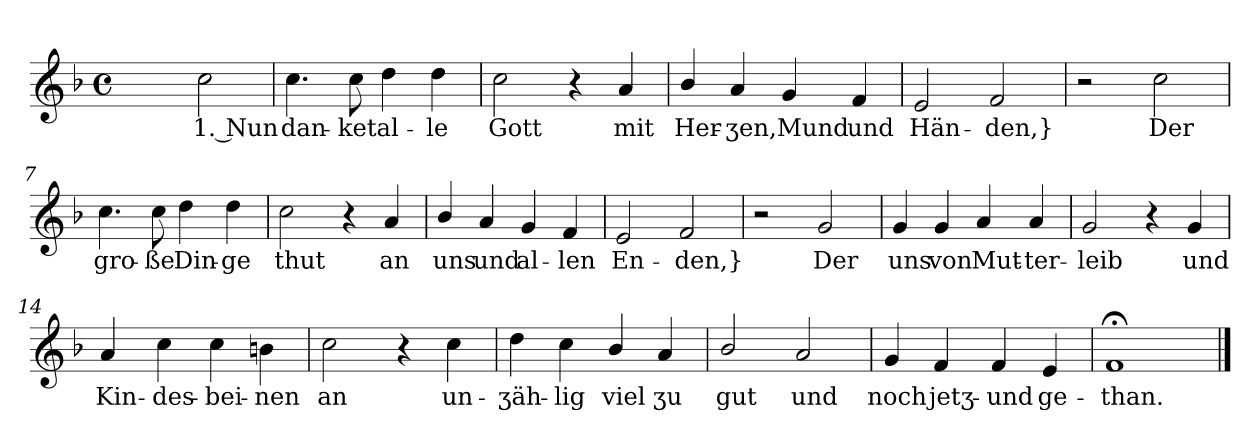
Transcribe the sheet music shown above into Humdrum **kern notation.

**kern	**text
*part1	*part1
*staff1	*staff1
*k[b-]	*
*F:	*
*M4/4	*
*met(c)	*
=1	=1
2ryy	.
2cc	1. Nun
=2	=2
4.cc	dan-
8cc	-ket
4dd	al-
4dd	-le
=3	=3
2cc	Gott
4r	.
4a	mit
=4	=4
4b-/	Her-
4a	-ʒen,
4g	Mund
4f	und
=5	=5
2e	Hän-
2f	-den,}
=6	=6
2r	.
2cc	Der
=7	=7
4.cc	gro-
8cc	-ße
4dd	Din-
4dd	-ge
=8	=8
2cc	thut
4r	.
4a	an
=9	=9
4b-/	uns
4a	und
4g	al-
4f	-len
=10	=10
2e	En-
2f	-den,}
=11	=11
2r	.
2g	Der
=12	=12
4g	uns
4g	von
4a	Mut-
4a	-ter-
=13	=13
2g	-leib
4r	.
4g	und
=14	=14
4a	Kin-
4cc	-des-
4cc	-bei-
4bn	-nen
=15	=15
2cc	an
4r	.
4cc	un-
=16	=16
4dd	-ʒäh-
4cc	-lig
4b-/	viel
4a	ʒu
=17	=17
2b-/	gut
2a	und
=18	=18
4g	noch
4f	jetʒ-
4f	-und
4e	ge-
=19	=19
1f;<	-than.
==	==
*-	*-
